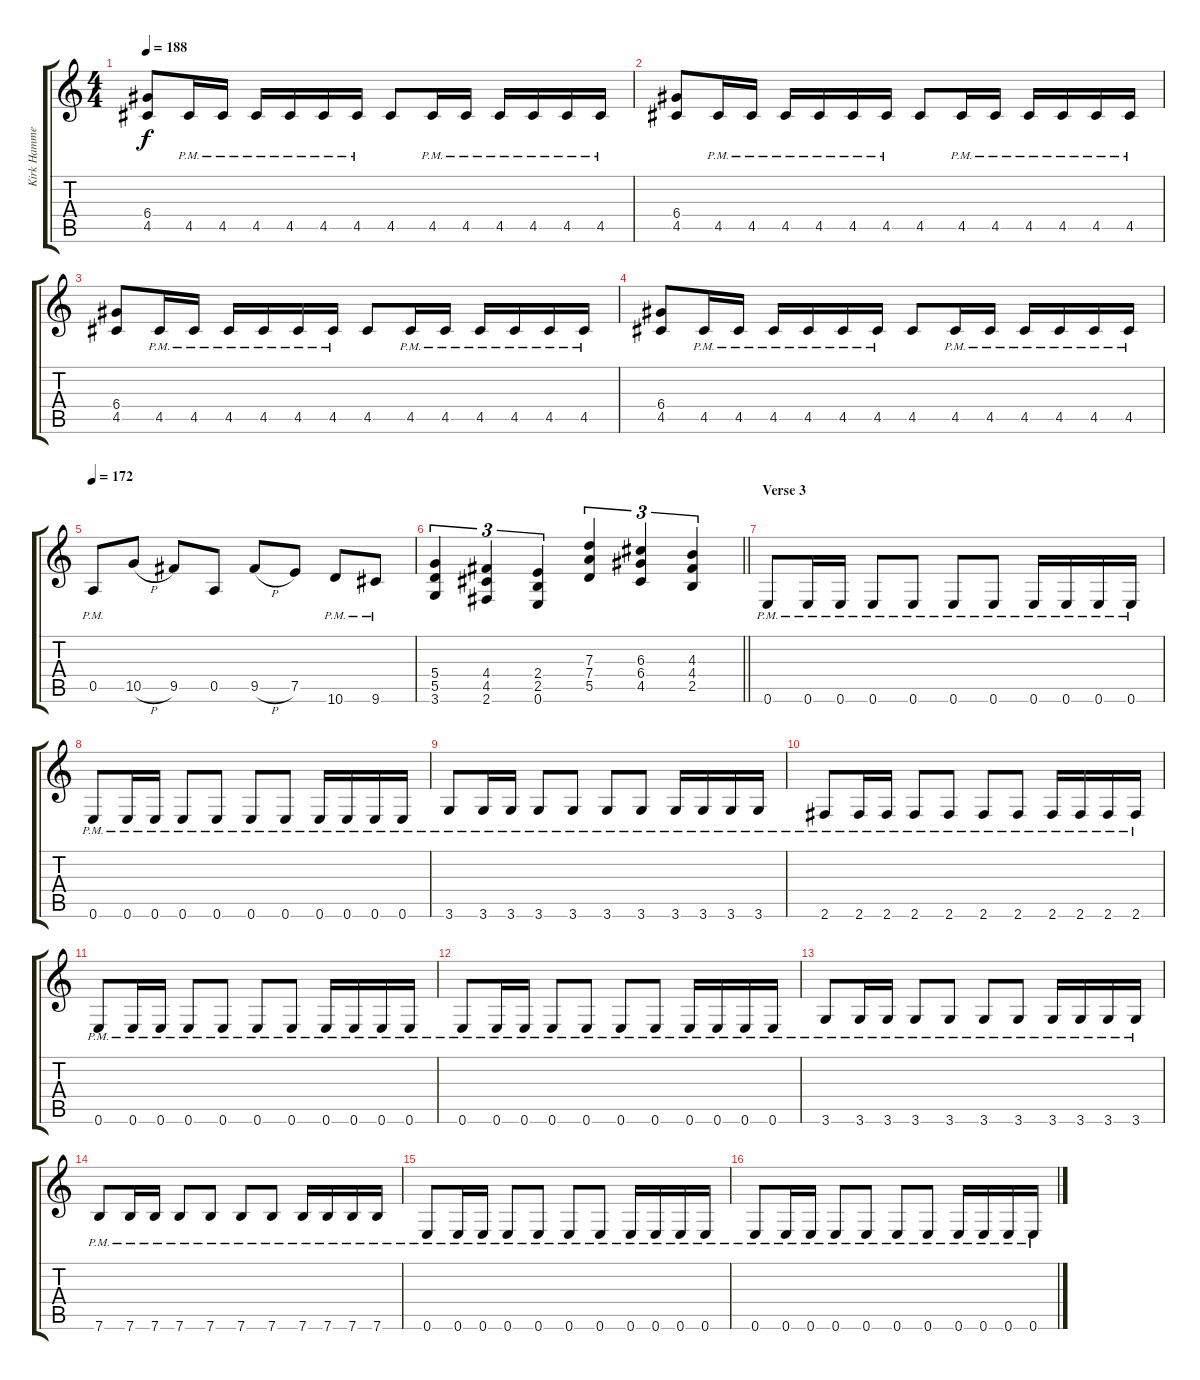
\track ("Kirk Hammett Rhythm" "Kirk Hamme") {instrument distortionguitar}
\staff {score tabs}
\tuning (E4 B3 G3 D3 A2 E2) {hide}
\ts (4 4)
\tempo 188
\clef g2
\ks c
(6.4 4.5).8{dy f} 4.5{pm}.16 4.5{pm}.16 4.5{pm}.16 4.5{pm}.16 4.5{pm}.16 4.5{pm}.16 4.5.8 4.5{pm}.16 4.5{pm}.16 4.5{pm}.16 4.5{pm}.16 4.5{pm}.16 4.5{pm}.16 |
(6.4 4.5).8 4.5{pm}.16 4.5{pm}.16 4.5{pm}.16 4.5{pm}.16 4.5{pm}.16 4.5{pm}.16 4.5.8 4.5{pm}.16 4.5{pm}.16 4.5{pm}.16 4.5{pm}.16 4.5{pm}.16 4.5{pm}.16 |
(6.4 4.5).8 4.5{pm}.16 4.5{pm}.16 4.5{pm}.16 4.5{pm}.16 4.5{pm}.16 4.5{pm}.16 4.5.8 4.5{pm}.16 4.5{pm}.16 4.5{pm}.16 4.5{pm}.16 4.5{pm}.16 4.5{pm}.16 |
(6.4 4.5).8 4.5{pm}.16 4.5{pm}.16 4.5{pm}.16 4.5{pm}.16 4.5{pm}.16 4.5{pm}.16 4.5.8 4.5{pm}.16 4.5{pm}.16 4.5{pm}.16 4.5{pm}.16 4.5{pm}.16 4.5{pm}.16 |
\tempo 172
0.5{pm}.8 10.5{h}.8 9.5.8 0.5.8 9.5{h}.8 7.5.8 10.6{pm}.8 9.6{pm}.8 |
\barLineRight lightlight
(5.4 5.5 3.6).4{tu (3 2)} (4.4 4.5 2.6).4{tu (3 2)} (2.4 2.5 0.6).4{tu (3 2)} (7.3 7.4 5.5).4{tu (3 2)} (6.3 6.4 4.5).4{tu (3 2)} (4.3 4.4 2.5).4{tu (3 2)} |
\section ("" "Verse 3")
0.6{pm}.8 0.6{pm}.16 0.6{pm}.16 0.6{pm}.8 0.6{pm}.8 0.6{pm}.8 0.6{pm}.8 0.6{pm}.16 0.6{pm}.16 0.6{pm}.16 0.6{pm}.16 |
0.6{pm}.8 0.6{pm}.16 0.6{pm}.16 0.6{pm}.8 0.6{pm}.8 0.6{pm}.8 0.6{pm}.8 0.6{pm}.16 0.6{pm}.16 0.6{pm}.16 0.6{pm}.16 |
3.6{pm}.8 3.6{pm}.16 3.6{pm}.16 3.6{pm}.8 3.6{pm}.8 3.6{pm}.8 3.6{pm}.8 3.6{pm}.16 3.6{pm}.16 3.6{pm}.16 3.6{pm}.16 |
2.6{pm}.8 2.6{pm}.16 2.6{pm}.16 2.6{pm}.8 2.6{pm}.8 2.6{pm}.8 2.6{pm}.8 2.6{pm}.16 2.6{pm}.16 2.6{pm}.16 2.6{pm}.16 |
0.6{pm}.8 0.6{pm}.16 0.6{pm}.16 0.6{pm}.8 0.6{pm}.8 0.6{pm}.8 0.6{pm}.8 0.6{pm}.16 0.6{pm}.16 0.6{pm}.16 0.6{pm}.16 |
0.6{pm}.8 0.6{pm}.16 0.6{pm}.16 0.6{pm}.8 0.6{pm}.8 0.6{pm}.8 0.6{pm}.8 0.6{pm}.16 0.6{pm}.16 0.6{pm}.16 0.6{pm}.16 |
3.6{pm}.8 3.6{pm}.16 3.6{pm}.16 3.6{pm}.8 3.6{pm}.8 3.6{pm}.8 3.6{pm}.8 3.6{pm}.16 3.6{pm}.16 3.6{pm}.16 3.6{pm}.16 |
7.6{pm}.8 7.6{pm}.16 7.6{pm}.16 7.6{pm}.8 7.6{pm}.8 7.6{pm}.8 7.6{pm}.8 7.6{pm}.16 7.6{pm}.16 7.6{pm}.16 7.6{pm}.16 |
0.6{pm}.8 0.6{pm}.16 0.6{pm}.16 0.6{pm}.8 0.6{pm}.8 0.6{pm}.8 0.6{pm}.8 0.6{pm}.16 0.6{pm}.16 0.6{pm}.16 0.6{pm}.16 |
0.6{pm}.8 0.6{pm}.16 0.6{pm}.16 0.6{pm}.8 0.6{pm}.8 0.6{pm}.8 0.6{pm}.8 0.6{pm}.16 0.6{pm}.16 0.6{pm}.16 0.6{pm}.16
